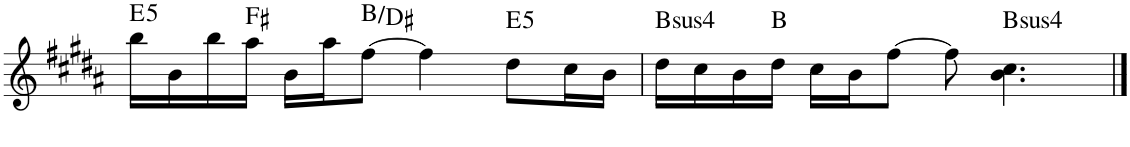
**kern	**harte
*part1	*part1
*staff1	*
*I"Piano	*
*I'Pno.	*
!!LO:PB:g=z
*clefG2	*
*k[f#c#g#d#a#]	*
*M4/4	*
=68	=68
!	!LO:H:kt=5
16bb\LL	E:(1,5)
16b\	.
16bb\	.
16aa#\JJ	F#:maj
16b\LL	.
16aa#\J	.
[8ff#\J	B:maj/3
4ff#\]	.
!	!LO:H:kt=5
8dd#\L	E:(1,5)
16cc#\L	.
16b\JJ	.
=69	=69
!	!LO:H:kt=4
16dd#\LL	B:sus4
16cc#\	.
16b\	.
16dd#\JJ	B:maj
16cc#\LL	.
16b\J	.
[8ff#\J	.
8ff#\]	.
!	!LO:H:kt=4
4.b\ 4.cc#\	B:sus4
==	==
*-	*-
